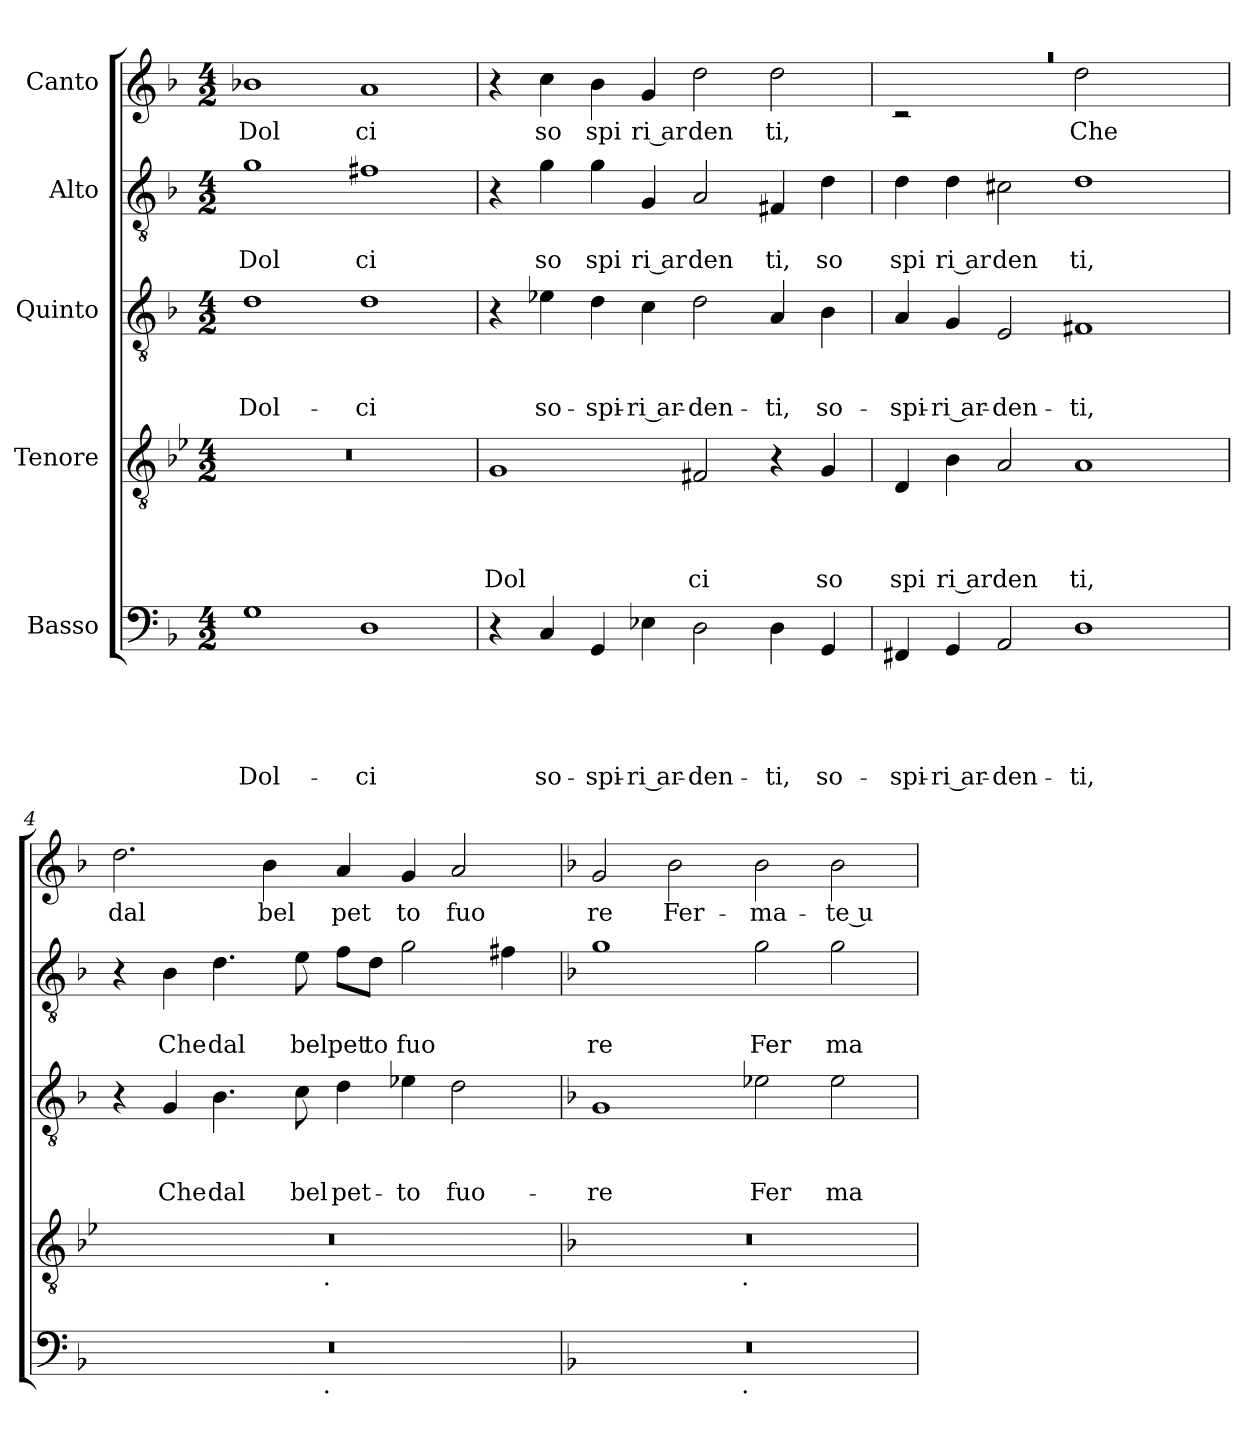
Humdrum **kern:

**kern	**text	**text	**text	**text	**text	**kern	**text	**text	**text	**text	**kern	**text	**text	**text	**kern	**text	**text	**kern	**text
*part5	*part5	*part5	*part5	*part5	*part5	*part4	*part4	*part4	*part4	*part4	*part3	*part3	*part3	*part3	*part2	*part2	*part2	*part1	*part1
*staff5	*staff5	*staff5	*staff5	*staff5	*staff5	*staff4	*staff4	*staff4	*staff4	*staff4	*staff3	*staff3	*staff3	*staff3	*staff2	*staff2	*staff2	*staff1	*staff1
*I"Basso	*	*	*	*	*	*I"Tenore	*	*	*	*	*I"Quinto	*	*	*	*I"Alto	*	*	*I"Canto	*
*clefF4	*	*	*	*	*	*clefGv2	*	*	*	*	*clefGv2	*	*	*	*clefGv2	*	*	*clefG2	*
*ITrd-3c-5	*	*	*	*	*	*	*	*	*	*	*ITrd-3c-5	*	*	*	*ITrd-3c-5	*	*	*ITrd-3c-5	*
*k[b-e-]	*	*	*	*	*	*k[b-e-]	*	*	*	*	*k[b-e-]	*	*	*	*k[b-e-]	*	*	*k[b-e-]	*
*B-:	*	*	*	*	*	*B-:	*	*	*	*	*B-:	*	*	*	*B-:	*	*	*B-:	*
*M4/2	*	*	*	*	*	*M4/2	*	*	*	*	*M4/2	*	*	*	*M4/2	*	*	*M4/2	*
=1	=1	=1	=1	=1	=1	=1	=1	=1	=1	=1	=1	=1	=1	=1	=1	=1	=1	=1	=1
!	!	!	!	!	!LO:LY:b	!	!	!	!	!	!	!	!	!LO:LY:b	!	!	!LO:LY:b	!	!LO:LY:b
1c	.	.	.	.	Dol-	0r	.	.	.	.	1g	.	.	Dol-	1cc	.	Dol	1ee-X	Dol
!	!	!	!	!	!LO:LY:b	!	!	!	!	!	!	!	!	!LO:LY:b	!	!	!LO:LY:b	!	!LO:LY:b
1G	.	.	.	.	-ci	.	.	.	.	.	1g	.	.	-ci	1bn	.	ci	1dd	ci
=2	=2	=2	=2	=2	=2	=2	=2	=2	=2	=2	=2	=2	=2	=2	=2	=2	=2	=2	=2
!	!	!	!	!	!	!	!	!	!	!LO:LY:b	!	!	!	!	!	!	!	!	!
4r	.	.	.	.	.	1G	.	.	.	Dol	4r	.	.	.	4r	.	.	4r	.
!	!	!	!	!	!LO:LY:b	!	!	!	!	!	!	!	!	!LO:LY:b	!	!	!LO:LY:b	!	!LO:LY:b
4F/	.	.	.	.	so-	.	.	.	.	.	4a-\	.	.	so-	4cc\	.	so	4ff\	so
!	!	!	!	!	!LO:LY:b	!	!	!	!	!	!	!	!	!LO:LY:b	!	!	!LO:LY:b	!	!LO:LY:b
4C/	.	.	.	.	-spi-	.	.	.	.	.	4g\	.	.	-spi-	4cc\	.	spi	4ee-\	spi
!	!	!	!	!	!LO:LY:b:rj	!	!	!	!	!	!	!	!	!LO:LY:b:rj	!	!	!LO:LY:b:rj	!	!LO:LY:b:rj
4A-\	.	.	.	.	-ri ar-	.	.	.	.	.	4f\	.	.	-ri ar-	(4c/	.	ri ar	4cc/	ri ar
!	!	!	!	!	!LO:LY:b	!	!	!	!	!LO:LY:b	!	!	!	!LO:LY:b	!	!	!LO:LY:b	!	!LO:LY:b
2G\	.	.	.	.	-den-	2F#X/	.	.	.	ci	2g\	.	.	-den-	2d/	.	den	2gg\	den
!	!	!	!	!	!LO:LY:b	!	!	!	!	!	!	!	!	!LO:LY:b	!	!	!LO:LY:b	!	!LO:LY:b
4G\	.	.	.	.	-ti,	4r	.	.	.	.	4d/	.	.	-ti,	4Bn/	.	ti,	2gg\	ti,
!	!	!	!	!	!LO:LY:b	!	!	!	!	!LO:LY:b	!	!	!	!LO:LY:b	!	!	!LO:LY:b	!	!
4C/	.	.	.	.	so-	4G/	.	.	.	so	4e-\	.	.	so-	4g\	.	so	.	.
=3	=3	=3	=3	=3	=3	=3	=3	=3	=3	=3	=3	=3	=3	=3	=3	=3	=3	=3	=3
!	!	!	!	!	!LO:LY:b	!	!	!	!	!LO:LY:b	!	!	!	!LO:LY:b	!	!	!LO:LY:b	!LO:N:vis=1	!
*	*	*	*	*	*	*	*	*	*	*	*	*	*	*	*	*	*	*^	*
4BBn/	.	.	.	.	-spi-	4D/	.	.	.	spi	4d/	.	.	-spi-	4g\	.	spi	0raa	2rc	.
!	!	!	!	!	!LO:LY:b:rj	!	!	!	!	!LO:LY:b:rj	!	!	!	!LO:LY:b:rj	!	!	!LO:LY:b:rj	!	!	!
4C/	.	.	.	.	-ri ar-	4B-\	.	.	.	ri ar	4c/	.	.	-ri ar-	4g\	.	ri ar	.	.	.
!	!	!	!	!	!LO:LY:b	!	!	!	!	!LO:LY:b	!	!	!	!LO:LY:b	!	!	!LO:LY:b	!	!	!
2D/	.	.	.	.	-den-	2A/	.	.	.	den	2A/	.	.	-den-	2f#X\	.	den	.	2ryy	.
!	!	!	!	!	!LO:LY:b	!	!	!	!	!LO:LY:b	!	!	!	!LO:LY:b	!	!	!LO:LY:b	!	!	!LO:LY:b
1G	.	.	.	.	-ti,	1A	.	.	.	ti,	1Bn	.	.	-ti,	1g	.	ti,	.	2gg\	Che
.	.	.	.	.	.	.	.	.	.	.	.	.	.	.	.	.	.	.	2ryy	.
=4	=4	=4	=4	=4	=4	=4	=4	=4	=4	=4	=4	=4	=4	=4	=4	=4	=4	=4	=4	=4
!	!	!	!	!	!	!	!	!	!	!	!	!	!	!	!	!	!	!	!	!LO:LY:b
*^	*	*	*	*	*	*^	*	*	*	*	*	*	*	*	*	*	*	*v	*v	*
0r	2ryy	.	.	.	.	.	0r	2ryy	.	.	.	.	4r	.	.	.	4r	.	.	2.gg\	dal
!	!	!	!	!	!	!	!	!	!	!	!	!	!	!	!	!LO:LY:b	!	!	!LO:LY:b	!	!
.	.	.	.	.	.	.	.	.	.	.	.	.	4c/	.	.	Che	4e-\	.	Che	.	.
!	!	!	!	!	!	!	!	!	!	!	!	!	!	!	!	!LO:LY:b	!	!	!LO:LY:b	!	!
.	4...ryy	.	.	.	.	.	.	4...ryy	.	.	.	.	4.e-\	.	.	dal	4.g\	.	dal	.	.
!	!	!	!	!	!	!	!	!	!	!	!	!	!	!	!	!	!	!	!	!	!LO:LY:b
.	.	.	.	.	.	.	.	.	.	.	.	.	.	.	.	.	.	.	.	4ee-\	bel
!	!	!	!	!	!	!	!	!	!	!	!	!	!	!	!	!LO:LY:b	!	!	!LO:LY:b	!	!
.	.	.	.	.	.	.	.	.	.	.	.	.	8f\	.	.	bel	8a\	.	bel	.	.
!	!	!	!	!	!	!	!	!LO:TX:b:t=.	!	!	!	!	!	!	!	!	!	!	!	!	!
!	!LO:TX:b:t=.	!	!	!	!	!	!	!	!	!	!	!	!	!	!	!	!	!	!	!	!
.	1ryy	.	.	.	.	.	.	1ryy	.	.	.	.	.	.	.	.	.	.	.	.	.
!	!	!	!	!	!	!	!	!	!	!	!	!	!	!	!	!LO:LY:b	!	!	!LO:LY:b	!	!LO:LY:b
.	.	.	.	.	.	.	.	.	.	.	.	.	4g\	.	.	pet-	8b-\L	.	pet	4dd/	pet
!	!	!	!	!	!	!	!	!	!	!	!	!	!	!	!	!	!	!	!LO:LY:b	!	!
.	.	.	.	.	.	.	.	.	.	.	.	.	.	.	.	.	8g\J	.	to	.	.
!	!	!	!	!	!	!	!	!	!	!	!	!	!	!	!	!LO:LY:b	!	!	!LO:LY:b	!	!LO:LY:b
.	.	.	.	.	.	.	.	.	.	.	.	.	4a-\	.	.	-to	2cc\	.	fuo	4cc/	to
!	!	!	!	!	!	!	!	!	!	!	!	!	!	!	!	!LO:LY:b	!	!	!	!	!LO:LY:b
.	.	.	.	.	.	.	.	.	.	.	.	.	2g\	.	.	fuo-	.	.	.	2dd/	fuo
.	.	.	.	.	.	.	.	.	.	.	.	.	.	.	.	.	4b\	.	.	.	.
.	32ryy	.	.	.	.	.	.	32ryy	.	.	.	.	.	.	.	.	.	.	.	.	.
!!LO:LB:g=z
=5	=5	=5	=5	=5	=5	=5	=5	=5	=5	=5	=5	=5	=5	=5	=5	=5	=5	=5	=5	=5	=5
*	*	*	*	*	*	*	*k[b-]	*	*	*	*	*	*	*	*	*	*	*	*	*	*
*	*	*	*	*	*	*	*F:	*	*	*	*	*	*	*	*	*	*	*	*	*	*
!	!	!	!	!	!	!	!	!	!	!	!	!	!	!	!	!LO:LY:b	!	!	!LO:LY:b	!	!LO:LY:b
0r	2ryy	.	.	.	.	.	0r	2ryy	.	.	.	.	1c	.	.	-re	1cc	.	re	2cc/	re
!	!	!	!	!	!	!	!	!	!	!	!	!	!	!	!	!	!	!	!	!	!LO:LY:b
.	4...ryy	.	.	.	.	.	.	4...ryy	.	.	.	.	.	.	.	.	.	.	.	2ee-\	Fer-
!	!	!	!	!	!	!	!	!LO:TX:b:t=.	!	!	!	!	!	!	!	!	!	!	!	!	!
!	!LO:TX:b:t=.	!	!	!	!	!	!	!	!	!	!	!	!	!	!	!	!	!	!	!	!
.	1ryy	.	.	.	.	.	.	1ryy	.	.	.	.	.	.	.	.	.	.	.	.	.
!	!	!	!	!	!	!	!	!	!	!	!	!	!	!	!	!LO:LY:b	!	!	!LO:LY:b	!	!LO:LY:b
.	.	.	.	.	.	.	.	.	.	.	.	.	2a-\	.	.	Fer	2cc\	.	Fer	2ee-\	-ma-
!	!	!	!	!	!	!	!	!	!	!	!	!	!	!	!	!LO:LY:b	!	!	!LO:LY:b	!	!LO:LY:b:rj
.	.	.	.	.	.	.	.	.	.	.	.	.	2a-\	.	.	ma	2cc\	.	ma	2ee-\	-te u-
.	32ryy	.	.	.	.	.	.	32ryy	.	.	.	.	.	.	.	.	.	.	.	.	.
*v	*v	*	*	*	*	*	*	*	*	*	*	*	*	*	*	*	*	*	*	*	*
*	*	*	*	*	*	*v	*v	*	*	*	*	*	*	*	*	*	*	*	*	*
=	=	=	=	=	=	=	=	=	=	=	=	=	=	=	=	=	=	=	=
*-	*-	*-	*-	*-	*-	*-	*-	*-	*-	*-	*-	*-	*-	*-	*-	*-	*-	*-	*-
